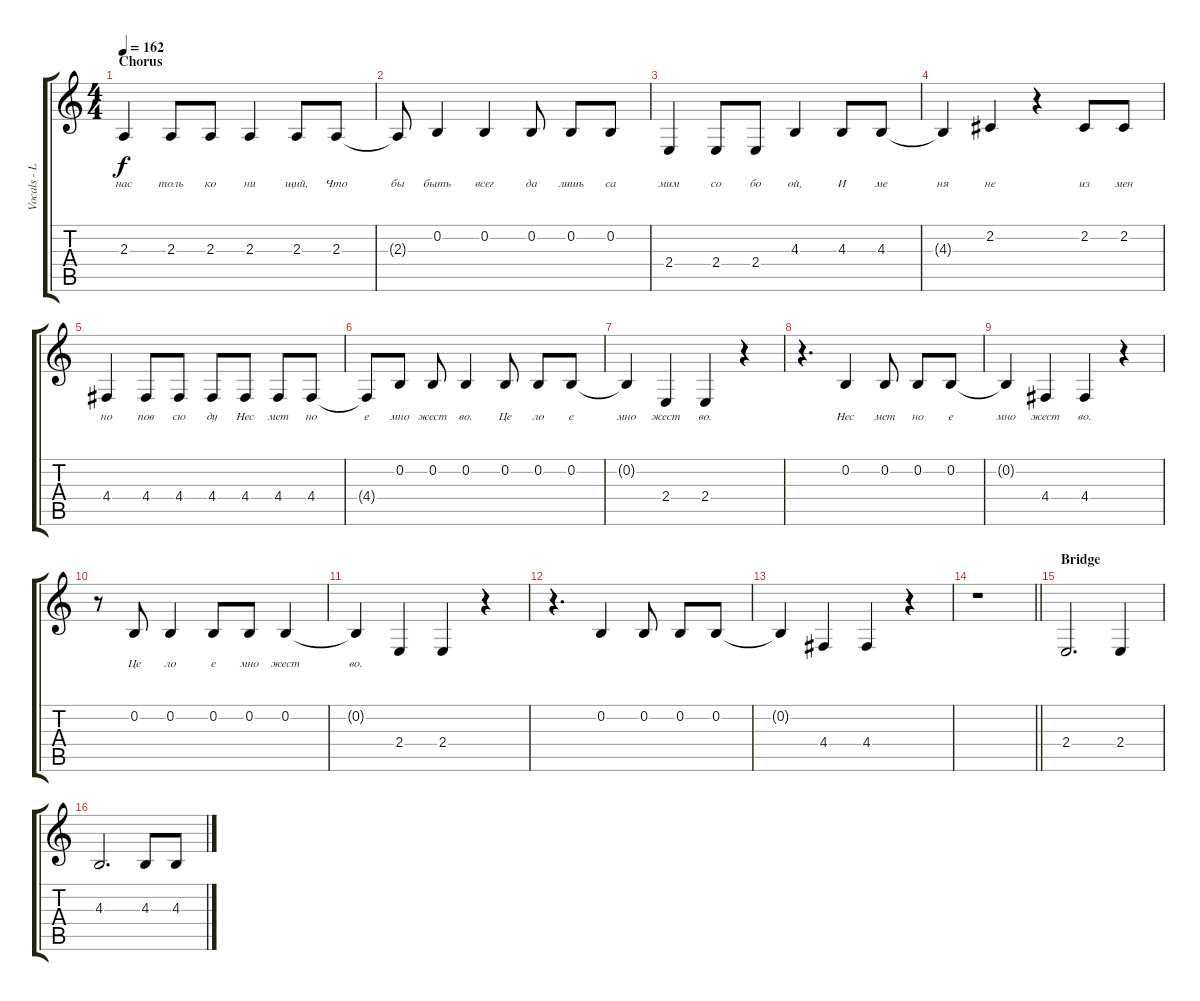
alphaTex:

\track ("Vocals - Letov" "Vocals - L") {instrument tenorsax}
\staff {score tabs}
\tuning (E4 B3 G3 D3 A2 E2) {hide}
\ts (4 4)
\section ("" "Chorus")
\tempo 162
\clef g2
\ks c
2.3.4{lyrics (0 "нас") lyrics (1 "") lyrics (2 "") lyrics (3 "") lyrics (4 "") dy f} 2.3.8{lyrics (0 "толь") lyrics (1 "") lyrics (2 "") lyrics (3 "") lyrics (4 "")} 2.3.8{lyrics (0 "ко") lyrics (1 "") lyrics (2 "") lyrics (3 "") lyrics (4 "")} 2.3.4{lyrics (0 "ни") lyrics (1 "") lyrics (2 "") lyrics (3 "") lyrics (4 "")} 2.3.8{lyrics (0 "щий,") lyrics (1 "") lyrics (2 "") lyrics (3 "") lyrics (4 "")} 2.3.8{lyrics (0 "Что") lyrics (1 "") lyrics (2 "") lyrics (3 "") lyrics (4 "")} |
2.3{t}.8{lyrics (0 "бы") lyrics (1 "") lyrics (2 "") lyrics (3 "") lyrics (4 "")} 0.2.4{lyrics (0 "быть") lyrics (1 "") lyrics (2 "") lyrics (3 "") lyrics (4 "")} 0.2.4{lyrics (0 "всег") lyrics (1 "") lyrics (2 "") lyrics (3 "") lyrics (4 "")} 0.2.8{lyrics (0 "да") lyrics (1 "") lyrics (2 "") lyrics (3 "") lyrics (4 "")} 0.2.8{lyrics (0 "лишь") lyrics (1 "") lyrics (2 "") lyrics (3 "") lyrics (4 "")} 0.2.8{lyrics (0 "са") lyrics (1 "") lyrics (2 "") lyrics (3 "") lyrics (4 "")} |
2.4.4{lyrics (0 "мим") lyrics (1 "") lyrics (2 "") lyrics (3 "") lyrics (4 "")} 2.4.8{lyrics (0 "со") lyrics (1 "") lyrics (2 "") lyrics (3 "") lyrics (4 "")} 2.4.8{lyrics (0 "бо") lyrics (1 "") lyrics (2 "") lyrics (3 "") lyrics (4 "")} 4.3.4{lyrics (0 "ой,") lyrics (1 "") lyrics (2 "") lyrics (3 "") lyrics (4 "")} 4.3.8{lyrics (0 "И") lyrics (1 "") lyrics (2 "") lyrics (3 "") lyrics (4 "")} 4.3.8{lyrics (0 "ме") lyrics (1 "") lyrics (2 "") lyrics (3 "") lyrics (4 "")} |
4.3{t}.4{lyrics (0 "ня") lyrics (1 "") lyrics (2 "") lyrics (3 "") lyrics (4 "")} 2.2.4{lyrics (0 "не") lyrics (1 "") lyrics (2 "") lyrics (3 "") lyrics (4 "")} r.4 2.2.8{lyrics (0 "из") lyrics (1 "") lyrics (2 "") lyrics (3 "") lyrics (4 "")} 2.2.8{lyrics (0 "мен") lyrics (1 "") lyrics (2 "") lyrics (3 "") lyrics (4 "")} |
4.4.4{lyrics (0 "но") lyrics (1 "") lyrics (2 "") lyrics (3 "") lyrics (4 "")} 4.4.8{lyrics (0 "пов") lyrics (1 "") lyrics (2 "") lyrics (3 "") lyrics (4 "")} 4.4.8{lyrics (0 "сю") lyrics (1 "") lyrics (2 "") lyrics (3 "") lyrics (4 "")} 4.4.8{lyrics (0 "ду") lyrics (1 "") lyrics (2 "") lyrics (3 "") lyrics (4 "")} 4.4.8{lyrics (0 "Нес") lyrics (1 "") lyrics (2 "") lyrics (3 "") lyrics (4 "")} 4.4.8{lyrics (0 "мет") lyrics (1 "") lyrics (2 "") lyrics (3 "") lyrics (4 "")} 4.4.8{lyrics (0 "но") lyrics (1 "") lyrics (2 "") lyrics (3 "") lyrics (4 "")} |
4.4{t}.8{lyrics (0 "е") lyrics (1 "") lyrics (2 "") lyrics (3 "") lyrics (4 "")} 0.2.8{lyrics (0 "мно") lyrics (1 "") lyrics (2 "") lyrics (3 "") lyrics (4 "")} 0.2.8{lyrics (0 "жест") lyrics (1 "") lyrics (2 "") lyrics (3 "") lyrics (4 "")} 0.2.4{lyrics (0 "во.") lyrics (1 "") lyrics (2 "") lyrics (3 "") lyrics (4 "")} 0.2.8{lyrics (0 "Це") lyrics (1 "") lyrics (2 "") lyrics (3 "") lyrics (4 "")} 0.2.8{lyrics (0 "ло") lyrics (1 "") lyrics (2 "") lyrics (3 "") lyrics (4 "")} 0.2.8{lyrics (0 "е") lyrics (1 "") lyrics (2 "") lyrics (3 "") lyrics (4 "")} |
0.2{t}.4{lyrics (0 "мно") lyrics (1 "") lyrics (2 "") lyrics (3 "") lyrics (4 "")} 2.4.4{lyrics (0 "жест") lyrics (1 "") lyrics (2 "") lyrics (3 "") lyrics (4 "")} 2.4.4{lyrics (0 "во.") lyrics (1 "") lyrics (2 "") lyrics (3 "") lyrics (4 "")} r.4 |
r.4{d} 0.2.4{lyrics (0 "Нес") lyrics (1 "") lyrics (2 "") lyrics (3 "") lyrics (4 "")} 0.2.8{lyrics (0 "мет") lyrics (1 "") lyrics (2 "") lyrics (3 "") lyrics (4 "")} 0.2.8{lyrics (0 "но") lyrics (1 "") lyrics (2 "") lyrics (3 "") lyrics (4 "")} 0.2.8{lyrics (0 "е") lyrics (1 "") lyrics (2 "") lyrics (3 "") lyrics (4 "")} |
0.2{t}.4{lyrics (0 "мно") lyrics (1 "") lyrics (2 "") lyrics (3 "") lyrics (4 "")} 4.4.4{lyrics (0 "жест") lyrics (1 "") lyrics (2 "") lyrics (3 "") lyrics (4 "")} 4.4.4{lyrics (0 "во.") lyrics (1 "") lyrics (2 "") lyrics (3 "") lyrics (4 "")} r.4 |
r.8 0.2.8{lyrics (0 "Це") lyrics (1 "") lyrics (2 "") lyrics (3 "") lyrics (4 "")} 0.2.4{lyrics (0 "ло") lyrics (1 "") lyrics (2 "") lyrics (3 "") lyrics (4 "")} 0.2.8{lyrics (0 "е") lyrics (1 "") lyrics (2 "") lyrics (3 "") lyrics (4 "")} 0.2.8{lyrics (0 "мно") lyrics (1 "") lyrics (2 "") lyrics (3 "") lyrics (4 "")} 0.2.4{lyrics (0 "жест") lyrics (1 "") lyrics (2 "") lyrics (3 "") lyrics (4 "")} |
0.2{t}.4{lyrics (0 "во.") lyrics (1 "") lyrics (2 "") lyrics (3 "") lyrics (4 "")} 2.4.4 2.4.4 r.4 |
r.4{d} 0.2.4 0.2.8 0.2.8 0.2.8 |
0.2{t}.4 4.4.4 4.4.4 r.4 |
\barLineRight lightlight
r.1 |
\section ("" "Bridge")
2.4.2{d} 2.4.4 |
4.3.2{d} 4.3.8 4.3.8
